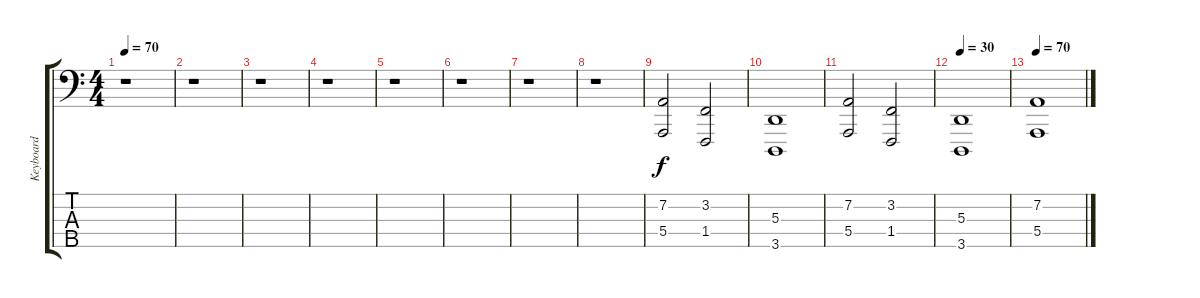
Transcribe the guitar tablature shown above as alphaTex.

\track ("Keyboard" "Keyboard") {instrument stringensemble1}
\staff {score tabs}
\tuning (G2 D2 A1 E1 B0) {hide}
\ts (4 4)
\tempo 70
\clef f4
\ks c
r.1{dy f} |
r.1 |
r.1 |
r.1 |
r.1 |
r.1 |
r.1 |
r.1 |
(7.2 5.4).2 (3.2 1.4).2 |
(5.3 3.5).1 |
(7.2 5.4).2 (3.2 1.4).2 |
\tempo 30
(5.3 3.5).1 |
\tempo 70
(7.2 5.4).1
